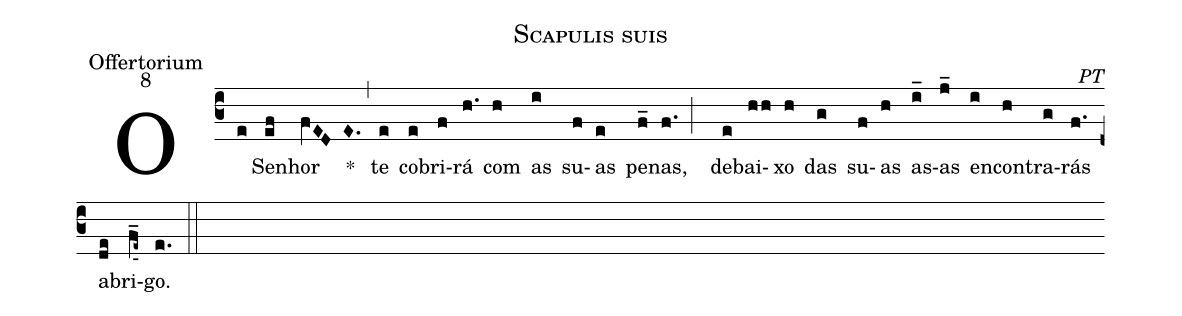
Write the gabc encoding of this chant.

name:Scapulis suis ;
office-part:Offertorium;
mode:8;
commentary:PT;
%%
(c3) O(e) Se(ef)nhor(fVED E.) *(,) te(e) co(e)bri(f)rá(h.) com(h) as(i) su(f)as(e) pe(f_)nas,(f.;) de(e)bai(hh)xo(h) das(g) su(f)as(h) as(i_)as(j_) en(i)con(h)tra(g)rás(f.) a(de)bri(f_e~_)go.(e.::)
